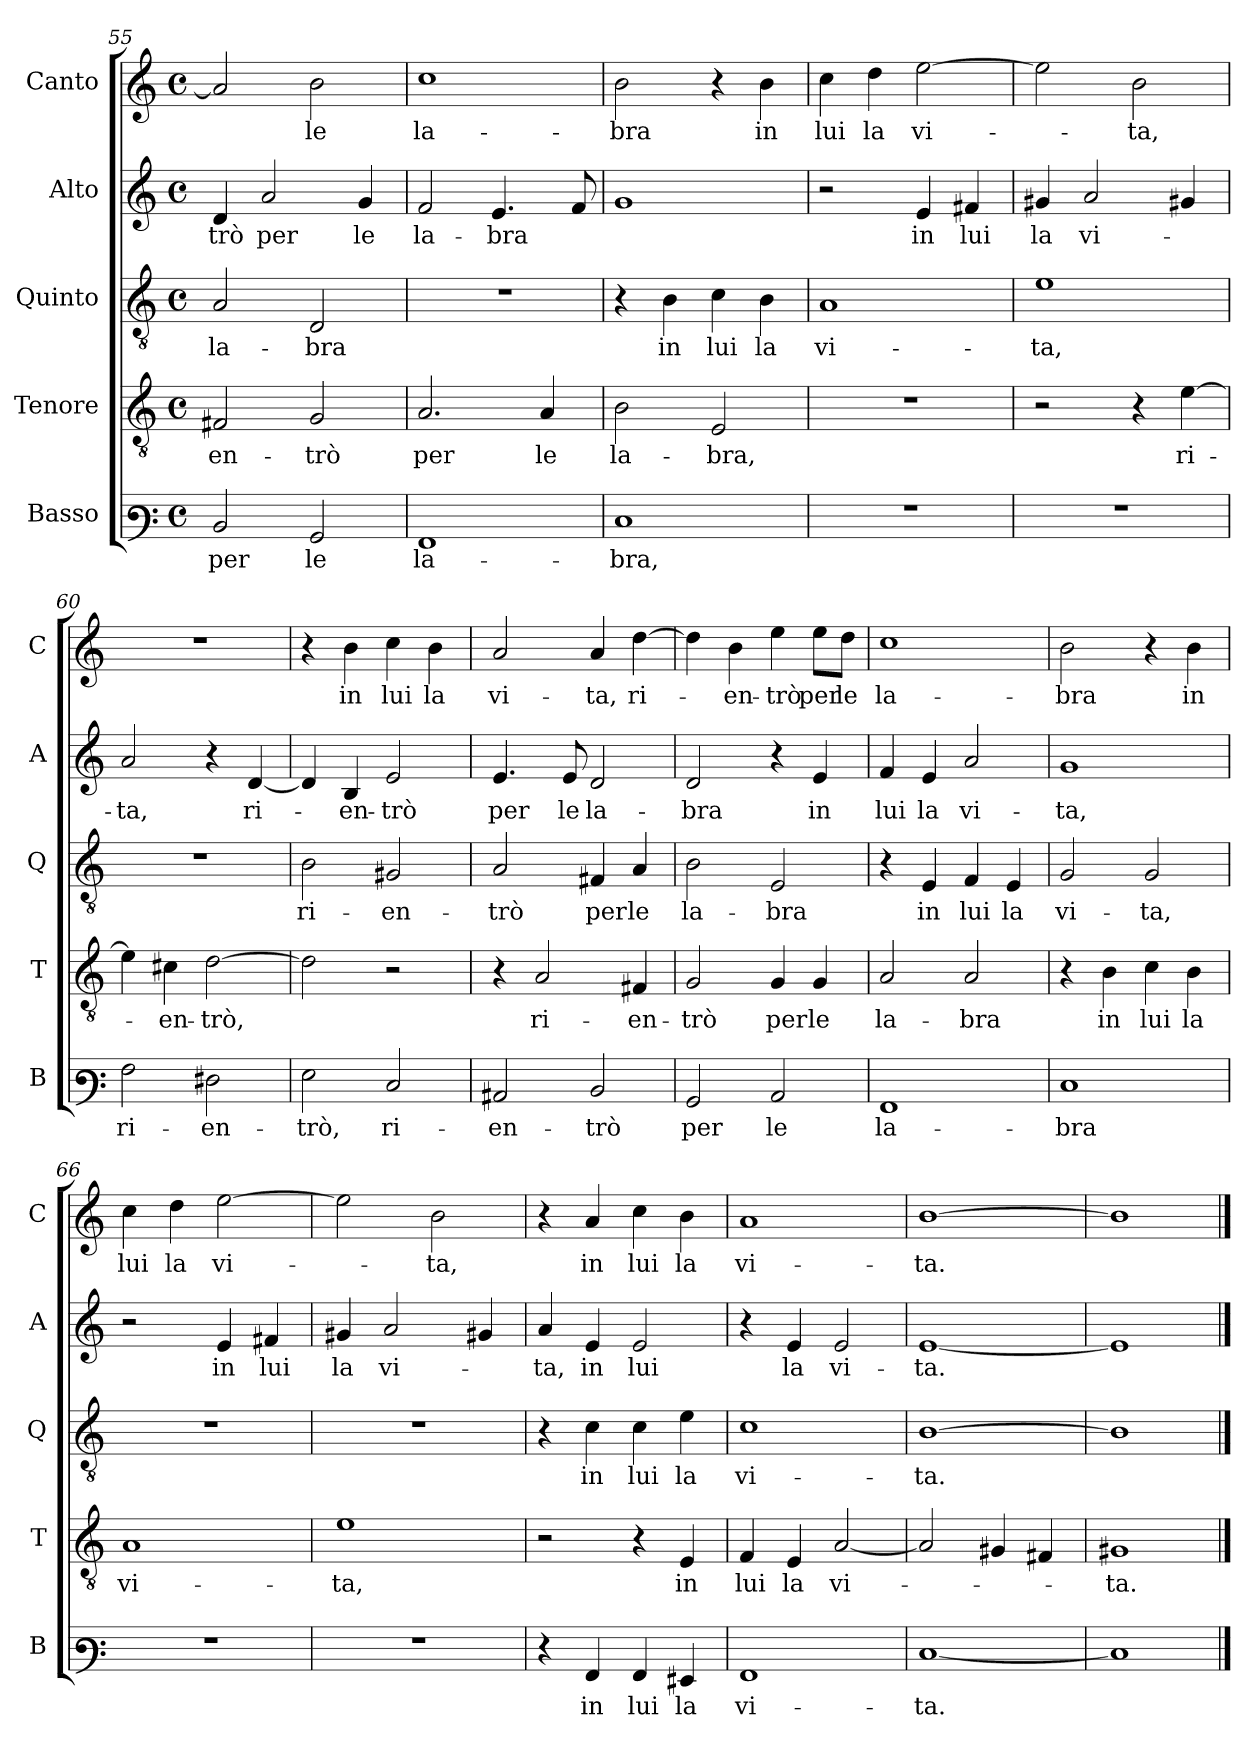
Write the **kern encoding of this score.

**kern	**text	**kern	**text	**kern	**text	**kern	**text	**kern	**text
*part5	*part5	*part4	*part4	*part3	*part3	*part2	*part2	*part1	*part1
*staff5	*staff5	*staff4	*staff4	*staff3	*staff3	*staff2	*staff2	*staff1	*staff1
*I"Basso	*	*I"Tenore	*	*I"Quinto	*	*I"Alto	*	*I"Canto	*
*I'B	*	*I'T	*	*I'Q	*	*I'A	*	*I'C	*
*clefF3	*	*clefGv2	*	*clefGv2	*	*clefG2	*	*clefG2	*
*k[]	*	*k[]	*	*k[]	*	*k[]	*	*k[]	*
*C:	*	*C:	*	*C:	*	*C:	*	*C:	*
*M4/4	*	*M4/4	*	*M4/4	*	*M4/4	*	*M4/4	*
*met(c)	*	*met(c)	*	*met(c)	*	*met(c)	*	*met(c)	*
=55	=55	=55	=55	=55	=55	=55	=55	=55	=55
2D	-per	2F#X	en-	2A	la-	4d	-trò	2a]	.
.	.	.	.	.	.	2a	-per	.	.
2BB	-le	2G	-trò	2D	-bra	.	.	2b	-le
.	.	.	.	.	.	4g	-le	.	.
=56	=56	=56	=56	=56	=56	=56	=56	=56	=56
1AA	la-	2.A	-per	1r	.	2f	la-	1cc	la-
.	.	.	.	.	.	4.e	-bra	.	.
.	.	4A	-le	.	.	.	.	.	.
.	.	.	.	.	.	8f	.	.	.
=57	=57	=57	=57	=57	=57	=57	=57	=57	=57
1E	-bra,	2B	la-	4r	.	1g	.	2b	-bra
.	.	.	.	4B	-in	.	.	.	.
.	.	2E	-bra,	4c	-lui	.	.	4r	.
.	.	.	.	4B	-la	.	.	4b	-in
!!LO:LB:g=z
=58	=58	=58	=58	=58	=58	=58	=58	=58	=58
1r	.	1r	.	1A	vi-	2r	.	4cc	-lui
.	.	.	.	.	.	.	.	4dd	-la
.	.	.	.	.	.	4e	-in	[2ee	vi-
.	.	.	.	.	.	4f#X	-lui	.	.
=59	=59	=59	=59	=59	=59	=59	=59	=59	=59
1r	.	2r	.	1e	-ta,	4g#X	-la	2ee]	.
.	.	.	.	.	.	2a	vi-	.	.
.	.	4r	.	.	.	.	.	2b	-ta,
.	.	[4e	ri-	.	.	4g#X	.	.	.
=60	=60	=60	=60	=60	=60	=60	=60	=60	=60
2A	ri-	4e]	.	1r	.	2a	-ta,	1r	.
.	.	4c#X	en-	.	.	.	.	.	.
2F#X	en-	[2d	-trò,	.	.	4r	.	.	.
.	.	.	.	.	.	[4d	ri-	.	.
=61	=61	=61	=61	=61	=61	=61	=61	=61	=61
2G	-trò,	2d]	.	2B	ri-	4d]	.	4r	.
.	.	.	.	.	.	4B	en-	4b	-in
2E	ri-	2r	.	2G#X	en-	2e	-trò	4cc	-lui
.	.	.	.	.	.	.	.	4b	-la
=62	=62	=62	=62	=62	=62	=62	=62	=62	=62
2C#X	en-	4r	.	2A	-trò	4.e	-per	2a	vi-
.	.	2A	ri-	.	.	.	.	.	.
.	.	.	.	.	.	8e	-le	.	.
2D	-trò	.	.	4F#X	-per	2d	la-	4a	-ta,
.	.	4F#X	en-	4A	-le	.	.	[4dd	ri-
=63	=63	=63	=63	=63	=63	=63	=63	=63	=63
2BB	-per	2G	-trò	2B	la-	2d	-bra	4dd]	.
.	.	.	.	.	.	.	.	4b	en-
2C	-le	4G	-per	2E	-bra	4r	.	4ee	-trò
.	.	4G	-le	.	.	4e	-in	8ee\L	-per
.	.	.	.	.	.	.	.	8dd\J	-le
=64	=64	=64	=64	=64	=64	=64	=64	=64	=64
1AA	la-	2A	la-	4r	.	4f	-lui	1cc	la-
.	.	.	.	4E	-in	4e	-la	.	.
.	.	2A	-bra	4F	-lui	2a	vi-	.	.
.	.	.	.	4E	-la	.	.	.	.
!!LO:PB:g=z
=65	=65	=65	=65	=65	=65	=65	=65	=65	=65
1E	-bra	4r	.	2G	vi-	1g	-ta,	2b	-bra
.	.	4B	-in	.	.	.	.	.	.
.	.	4c	-lui	2G	-ta,	.	.	4r	.
.	.	4B	-la	.	.	.	.	4b	-in
=66	=66	=66	=66	=66	=66	=66	=66	=66	=66
1r	.	1A	vi-	1r	.	2r	.	4cc	-lui
.	.	.	.	.	.	.	.	4dd	-la
.	.	.	.	.	.	4e	-in	[2ee	vi-
.	.	.	.	.	.	4f#X	-lui	.	.
=67	=67	=67	=67	=67	=67	=67	=67	=67	=67
1r	.	1e	-ta,	1r	.	4g#X	-la	2ee]	.
.	.	.	.	.	.	2a	vi-	.	.
.	.	.	.	.	.	.	.	2b	-ta,
.	.	.	.	.	.	4g#X	.	.	.
=68	=68	=68	=68	=68	=68	=68	=68	=68	=68
4r	.	2r	.	4r	.	4a	-ta,	4r	.
4AA	-in	.	.	4c	-in	4e	-in	4a	-in
4AA	-lui	4r	.	4c	-lui	2e	-lui	4cc	-lui
4GG#X	-la	4E	-in	4e	-la	.	.	4b	-la
=69	=69	=69	=69	=69	=69	=69	=69	=69	=69
1AA	vi-	4F	-lui	1c	vi-	4r	.	1a	vi-
.	.	4E	-la	.	.	4e	-la	.	.
.	.	[2A	vi-	.	.	2e	vi-	.	.
=70	=70	=70	=70	=70	=70	=70	=70	=70	=70
[1E	-ta.	2A]	.	[1B	-ta.	[1e	-ta.	[1b	-ta.
.	.	4G#X	.	.	.	.	.	.	.
.	.	4F#X	.	.	.	.	.	.	.
=71	=71	=71	=71	=71	=71	=71	=71	=71	=71
1E]	-	1G#X	-ta.	1B]	-	1e]	-	1b]	-
==	==	==	==	==	==	==	==	==	==
*-	*-	*-	*-	*-	*-	*-	*-	*-	*-
